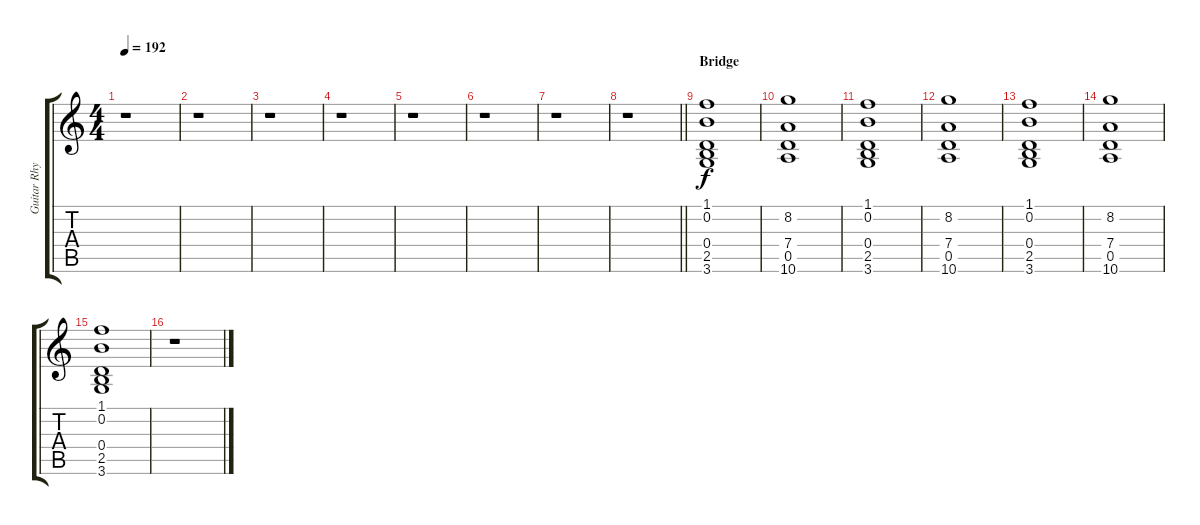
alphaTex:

\track ("Guitar Rhythm" "Guitar Rhy") {instrument acousticguitarsteel}
\staff {score tabs}
\tuning (E4 B3 G3 D3 A2 E2) {hide}
\ts (4 4)
\tempo 192
\clef g2
\ks c
r.1{dy f} |
r.1 |
r.1 |
r.1 |
r.1 |
r.1 |
r.1 |
\barLineRight lightlight
r.1 |
\section ("" "Bridge")
(1.1 0.2 0.4 2.5 3.6).1 |
(8.2 7.4 0.5 10.6).1 |
(1.1 0.2 0.4 2.5 3.6).1 |
(8.2 7.4 0.5 10.6).1 |
(1.1 0.2 0.4 2.5 3.6).1 |
(8.2 7.4 0.5 10.6).1 |
(1.1 0.2 0.4 2.5 3.6).1 |
r.1
